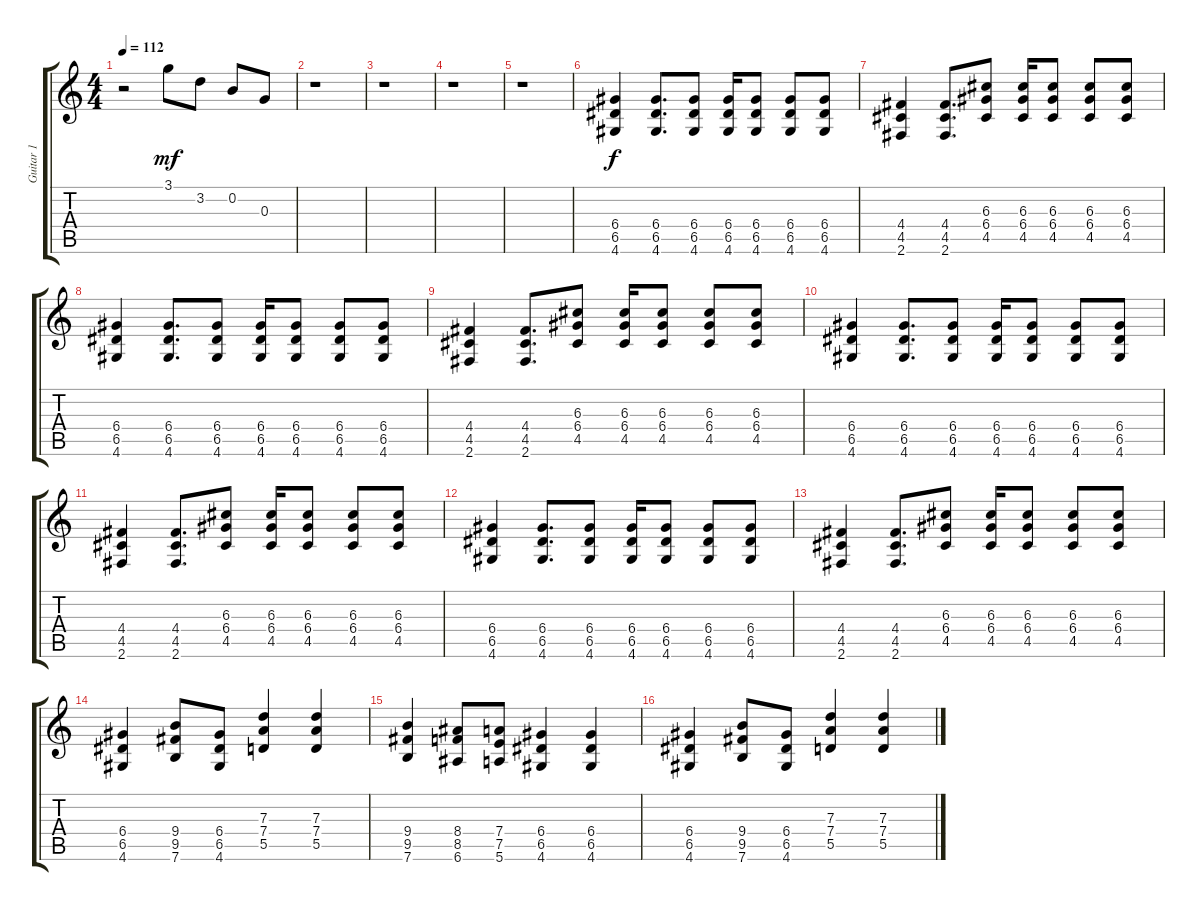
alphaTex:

\track ("Guitar 1" "Guitar 1") {instrument acousticguitarsteel}
\staff {score tabs}
\tuning (E4 B3 G3 D3 A2 E2) {hide}
\ts (4 4)
\tempo 112
\clef g2
\ks c
r.2{dy mf} 3.1.8 3.2.8 0.2.8 0.3.8 |
r.1 |
r.1 |
r.1 |
r.1 |
(6.4 6.5 4.6).4{dy f} (6.4 6.5 4.6).8{d} (6.4 6.5 4.6).8 (6.4 6.5 4.6).16 (6.4 6.5 4.6).8 (6.4 6.5 4.6).8 (6.4 6.5 4.6).8 |
(4.4 4.5 2.6).4 (4.4 4.5 2.6).8{d} (6.3 6.4 4.5).8 (6.3 6.4 4.5).16 (6.3 6.4 4.5).8 (6.3 6.4 4.5).8 (6.3 6.4 4.5).8 |
(6.4 6.5 4.6).4 (6.4 6.5 4.6).8{d} (6.4 6.5 4.6).8 (6.4 6.5 4.6).16 (6.4 6.5 4.6).8 (6.4 6.5 4.6).8 (6.4 6.5 4.6).8 |
(4.4 4.5 2.6).4 (4.4 4.5 2.6).8{d} (6.3 6.4 4.5).8 (6.3 6.4 4.5).16 (6.3 6.4 4.5).8 (6.3 6.4 4.5).8 (6.3 6.4 4.5).8 |
(6.4 6.5 4.6).4 (6.4 6.5 4.6).8{d} (6.4 6.5 4.6).8 (6.4 6.5 4.6).16 (6.4 6.5 4.6).8 (6.4 6.5 4.6).8 (6.4 6.5 4.6).8 |
(4.4 4.5 2.6).4 (4.4 4.5 2.6).8{d} (6.3 6.4 4.5).8 (6.3 6.4 4.5).16 (6.3 6.4 4.5).8 (6.3 6.4 4.5).8 (6.3 6.4 4.5).8 |
(6.4 6.5 4.6).4 (6.4 6.5 4.6).8{d} (6.4 6.5 4.6).8 (6.4 6.5 4.6).16 (6.4 6.5 4.6).8 (6.4 6.5 4.6).8 (6.4 6.5 4.6).8 |
(4.4 4.5 2.6).4 (4.4 4.5 2.6).8{d} (6.3 6.4 4.5).8 (6.3 6.4 4.5).16 (6.3 6.4 4.5).8 (6.3 6.4 4.5).8 (6.3 6.4 4.5).8 |
(6.4 6.5 4.6).4 (9.4 9.5 7.6).8 (6.4 6.5 4.6).8 (7.3 7.4 5.5).4 (7.3 7.4 5.5).4 |
(9.4 9.5 7.6).4 (8.4 8.5 6.6).8 (7.4 7.5 5.6).8 (6.4 6.5 4.6).4 (6.4 6.5 4.6).4 |
(6.4 6.5 4.6).4 (9.4 9.5 7.6).8 (6.4 6.5 4.6).8 (7.3 7.4 5.5).4 (7.3 7.4 5.5).4
